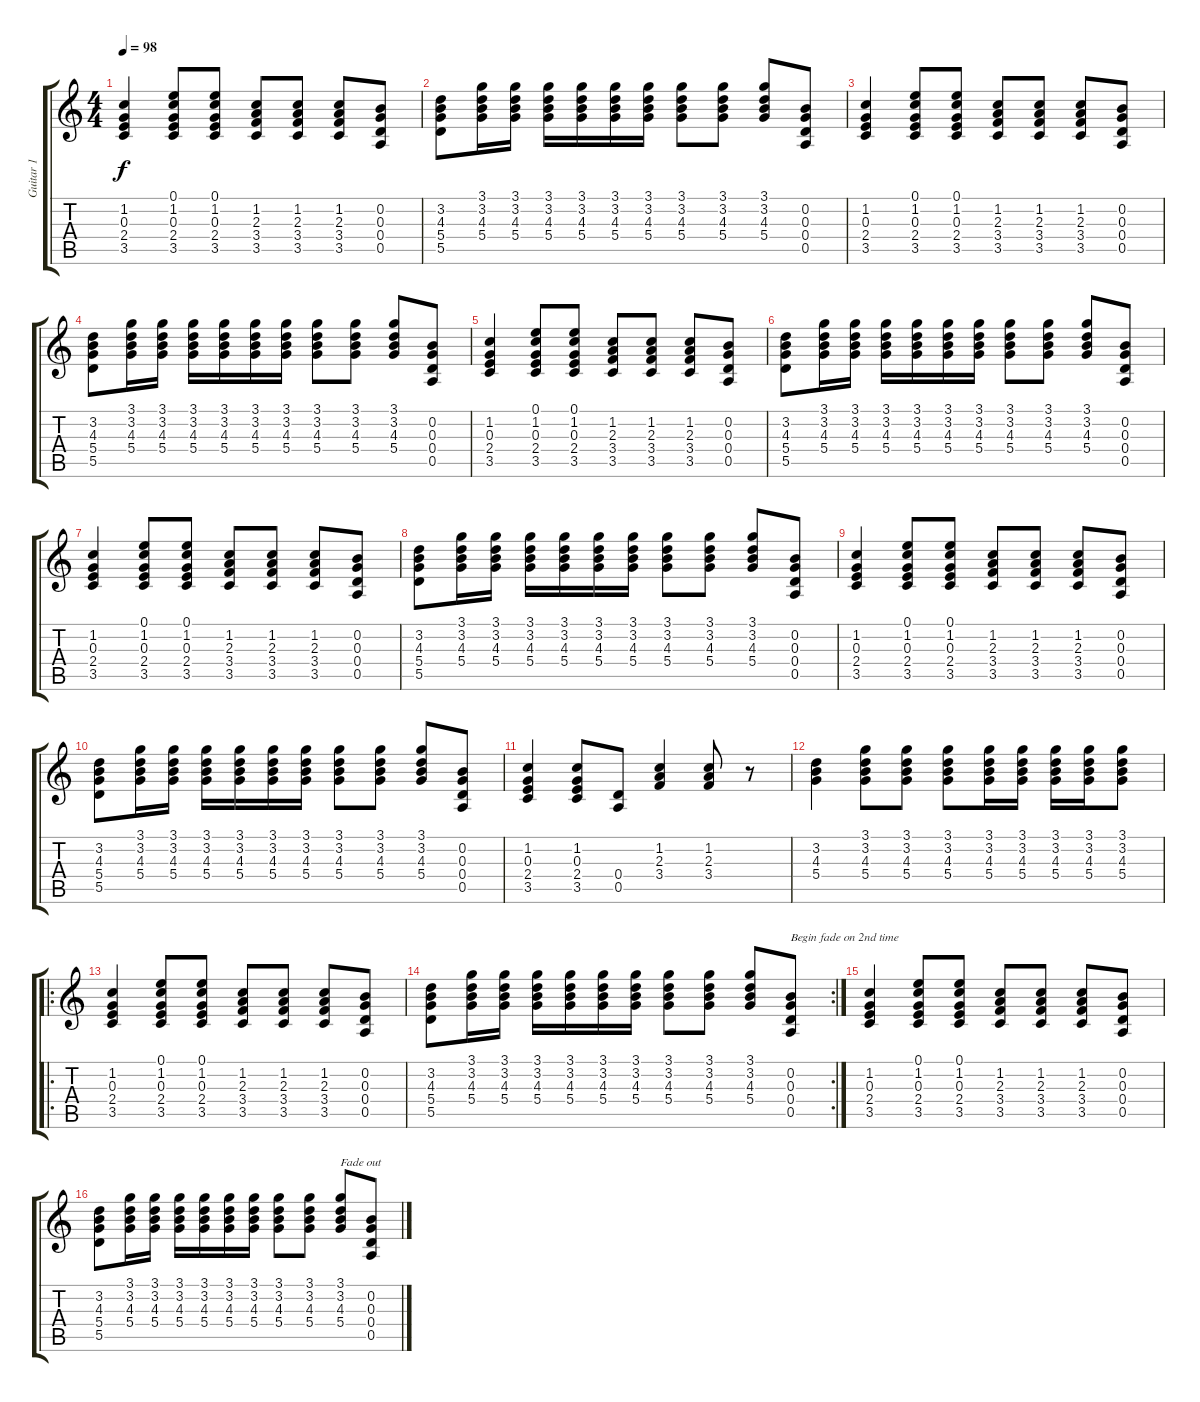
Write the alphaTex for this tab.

\track ("Guitar 1" "Guitar 1") {instrument electricguitarclean}
\staff {score tabs}
\tuning (E4 B3 G3 D3 A2 E2) {hide}
\ts (4 4)
\tempo 98
\clef g2
\ks c
(1.2 0.3 2.4 3.5).4{dy f} (0.1 1.2 0.3 2.4 3.5).8 (0.1 1.2 0.3 2.4 3.5).8 (1.2 2.3 3.4 3.5).8 (1.2 2.3 3.4 3.5).8 (1.2 2.3 3.4 3.5).8 (0.2 0.3 0.4 0.5).8 |
(3.2 4.3 5.4 5.5).8 (3.1 3.2 4.3 5.4).16 (3.1 3.2 4.3 5.4).16 (3.1 3.2 4.3 5.4).16 (3.1 3.2 4.3 5.4).16 (3.1 3.2 4.3 5.4).16 (3.1 3.2 4.3 5.4).16 (3.1 3.2 4.3 5.4).8 (3.1 3.2 4.3 5.4).8 (3.1 3.2 4.3 5.4).8 (0.2 0.3 0.4 0.5).8 |
(1.2 0.3 2.4 3.5).4 (0.1 1.2 0.3 2.4 3.5).8 (0.1 1.2 0.3 2.4 3.5).8 (1.2 2.3 3.4 3.5).8 (1.2 2.3 3.4 3.5).8 (1.2 2.3 3.4 3.5).8 (0.2 0.3 0.4 0.5).8 |
(3.2 4.3 5.4 5.5).8 (3.1 3.2 4.3 5.4).16 (3.1 3.2 4.3 5.4).16 (3.1 3.2 4.3 5.4).16 (3.1 3.2 4.3 5.4).16 (3.1 3.2 4.3 5.4).16 (3.1 3.2 4.3 5.4).16 (3.1 3.2 4.3 5.4).8 (3.1 3.2 4.3 5.4).8 (3.1 3.2 4.3 5.4).8 (0.2 0.3 0.4 0.5).8 |
(1.2 0.3 2.4 3.5).4 (0.1 1.2 0.3 2.4 3.5).8 (0.1 1.2 0.3 2.4 3.5).8 (1.2 2.3 3.4 3.5).8 (1.2 2.3 3.4 3.5).8 (1.2 2.3 3.4 3.5).8 (0.2 0.3 0.4 0.5).8 |
(3.2 4.3 5.4 5.5).8 (3.1 3.2 4.3 5.4).16 (3.1 3.2 4.3 5.4).16 (3.1 3.2 4.3 5.4).16 (3.1 3.2 4.3 5.4).16 (3.1 3.2 4.3 5.4).16 (3.1 3.2 4.3 5.4).16 (3.1 3.2 4.3 5.4).8 (3.1 3.2 4.3 5.4).8 (3.1 3.2 4.3 5.4).8 (0.2 0.3 0.4 0.5).8 |
(1.2 0.3 2.4 3.5).4 (0.1 1.2 0.3 2.4 3.5).8 (0.1 1.2 0.3 2.4 3.5).8 (1.2 2.3 3.4 3.5).8 (1.2 2.3 3.4 3.5).8 (1.2 2.3 3.4 3.5).8 (0.2 0.3 0.4 0.5).8 |
(3.2 4.3 5.4 5.5).8 (3.1 3.2 4.3 5.4).16 (3.1 3.2 4.3 5.4).16 (3.1 3.2 4.3 5.4).16 (3.1 3.2 4.3 5.4).16 (3.1 3.2 4.3 5.4).16 (3.1 3.2 4.3 5.4).16 (3.1 3.2 4.3 5.4).8 (3.1 3.2 4.3 5.4).8 (3.1 3.2 4.3 5.4).8 (0.2 0.3 0.4 0.5).8 |
(1.2 0.3 2.4 3.5).4 (0.1 1.2 0.3 2.4 3.5).8 (0.1 1.2 0.3 2.4 3.5).8 (1.2 2.3 3.4 3.5).8 (1.2 2.3 3.4 3.5).8 (1.2 2.3 3.4 3.5).8 (0.2 0.3 0.4 0.5).8 |
(3.2 4.3 5.4 5.5).8 (3.1 3.2 4.3 5.4).16 (3.1 3.2 4.3 5.4).16 (3.1 3.2 4.3 5.4).16 (3.1 3.2 4.3 5.4).16 (3.1 3.2 4.3 5.4).16 (3.1 3.2 4.3 5.4).16 (3.1 3.2 4.3 5.4).8 (3.1 3.2 4.3 5.4).8 (3.1 3.2 4.3 5.4).8 (0.2 0.3 0.4 0.5).8 |
(1.2 0.3 2.4 3.5).4 (1.2 0.3 2.4 3.5).8 (0.4 0.5).8 (1.2 2.3 3.4).4 (1.2 2.3 3.4).8 r.8 |
(3.2 4.3 5.4).4 (3.1 3.2 4.3 5.4).8 (3.1 3.2 4.3 5.4).8 (3.1 3.2 4.3 5.4).8 (3.1 3.2 4.3 5.4).16 (3.1 3.2 4.3 5.4).16 (3.1 3.2 4.3 5.4).16 (3.1 3.2 4.3 5.4).16 (3.1 3.2 4.3 5.4).8 |
\ro
(1.2 0.3 2.4 3.5).4 (0.1 1.2 0.3 2.4 3.5).8 (0.1 1.2 0.3 2.4 3.5).8 (1.2 2.3 3.4 3.5).8 (1.2 2.3 3.4 3.5).8 (1.2 2.3 3.4 3.5).8 (0.2 0.3 0.4 0.5).8 |
\rc 2
(3.2 4.3 5.4 5.5).8 (3.1 3.2 4.3 5.4).16 (3.1 3.2 4.3 5.4).16 (3.1 3.2 4.3 5.4).16 (3.1 3.2 4.3 5.4).16 (3.1 3.2 4.3 5.4).16 (3.1 3.2 4.3 5.4).16 (3.1 3.2 4.3 5.4).8 (3.1 3.2 4.3 5.4).8 (3.1 3.2 4.3 5.4).8 (0.2 0.3 0.4 0.5).8{txt "Begin fade on 2nd time"} |
(1.2 0.3 2.4 3.5).4 (0.1 1.2 0.3 2.4 3.5).8 (0.1 1.2 0.3 2.4 3.5).8 (1.2 2.3 3.4 3.5).8 (1.2 2.3 3.4 3.5).8 (1.2 2.3 3.4 3.5).8 (0.2 0.3 0.4 0.5).8 |
(3.2 4.3 5.4 5.5).8 (3.1 3.2 4.3 5.4).16 (3.1 3.2 4.3 5.4).16 (3.1 3.2 4.3 5.4).16 (3.1 3.2 4.3 5.4).16 (3.1 3.2 4.3 5.4).16 (3.1 3.2 4.3 5.4).16 (3.1 3.2 4.3 5.4).8 (3.1 3.2 4.3 5.4).8 (3.1 3.2 4.3 5.4).8{txt "Fade out"} (0.2 0.3 0.4 0.5).8
